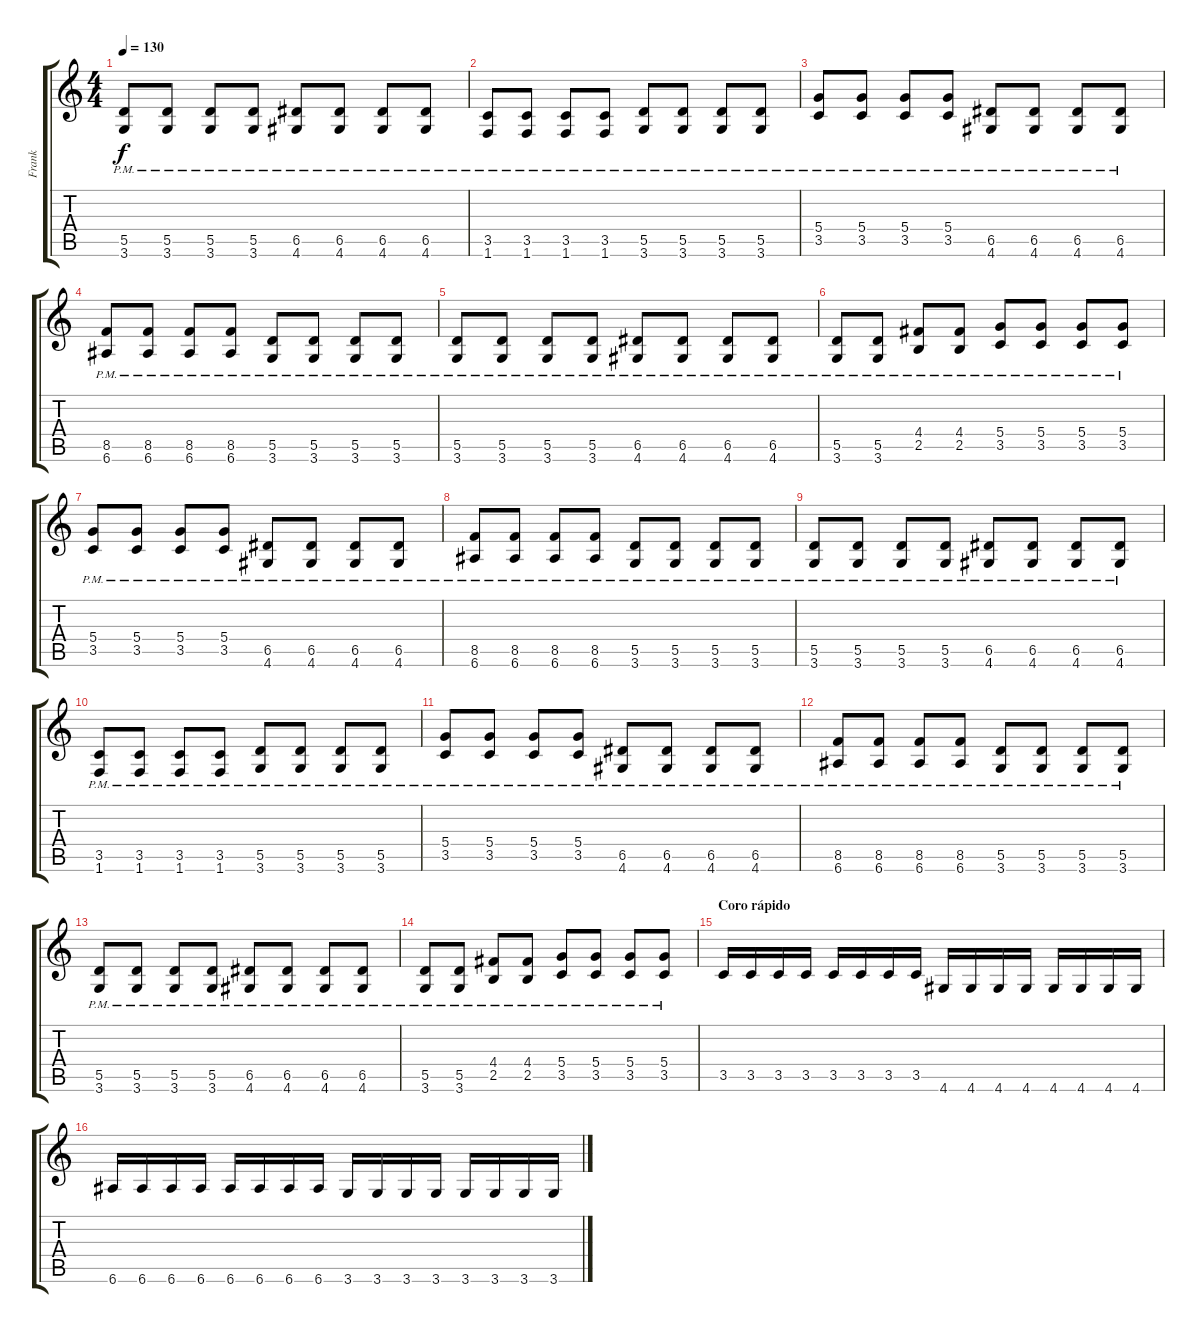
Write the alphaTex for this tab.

\track ("Frank" "Frank") {instrument distortionguitar}
\staff {score tabs}
\tuning (E4 B3 G3 D3 A2 E2) {hide}
\ts (4 4)
\tempo 130
\clef g2
\ks c
(5.5{pm} 3.6).8{dy f} (5.5{pm} 3.6).8 (5.5{pm} 3.6).8 (5.5{pm} 3.6).8 (6.5{pm} 4.6).8 (6.5{pm} 4.6).8 (6.5{pm} 4.6).8 (6.5{pm} 4.6).8 |
(3.5{pm} 1.6).8 (3.5{pm} 1.6).8 (3.5{pm} 1.6).8 (3.5{pm} 1.6).8 (5.5{pm} 3.6).8 (5.5{pm} 3.6).8 (5.5{pm} 3.6).8 (5.5{pm} 3.6).8 |
(5.4{pm} 3.5).8 (5.4{pm} 3.5).8 (5.4{pm} 3.5).8 (5.4{pm} 3.5).8 (6.5{pm} 4.6).8 (6.5{pm} 4.6).8 (6.5{pm} 4.6).8 (6.5{pm} 4.6).8 |
(8.5{pm} 6.6).8 (8.5{pm} 6.6).8 (8.5{pm} 6.6).8 (8.5{pm} 6.6).8 (5.5{pm} 3.6).8 (5.5{pm} 3.6).8 (5.5{pm} 3.6).8 (5.5{pm} 3.6).8 |
(5.5{pm} 3.6).8 (5.5{pm} 3.6).8 (5.5{pm} 3.6).8 (5.5{pm} 3.6).8 (6.5{pm} 4.6).8 (6.5{pm} 4.6).8 (6.5{pm} 4.6).8 (6.5{pm} 4.6).8 |
(5.5{pm} 3.6).8 (5.5{pm} 3.6).8 (4.4{pm} 2.5).8 (4.4{pm} 2.5).8 (5.4{pm} 3.5).8 (5.4{pm} 3.5).8 (5.4{pm} 3.5).8 (5.4{pm} 3.5).8 |
(5.4{pm} 3.5).8 (5.4{pm} 3.5).8 (5.4{pm} 3.5).8 (5.4{pm} 3.5).8 (6.5{pm} 4.6).8 (6.5{pm} 4.6).8 (6.5{pm} 4.6).8 (6.5{pm} 4.6).8 |
(8.5{pm} 6.6).8 (8.5{pm} 6.6).8 (8.5{pm} 6.6).8 (8.5{pm} 6.6).8 (5.5{pm} 3.6).8 (5.5{pm} 3.6).8 (5.5{pm} 3.6).8 (5.5{pm} 3.6).8 |
(5.5{pm} 3.6).8 (5.5{pm} 3.6).8 (5.5{pm} 3.6).8 (5.5{pm} 3.6).8 (6.5{pm} 4.6).8 (6.5{pm} 4.6).8 (6.5{pm} 4.6).8 (6.5{pm} 4.6).8 |
(3.5{pm} 1.6).8 (3.5{pm} 1.6).8 (3.5{pm} 1.6).8 (3.5{pm} 1.6).8 (5.5{pm} 3.6).8 (5.5{pm} 3.6).8 (5.5{pm} 3.6).8 (5.5{pm} 3.6).8 |
(5.4{pm} 3.5).8 (5.4{pm} 3.5).8 (5.4{pm} 3.5).8 (5.4{pm} 3.5).8 (6.5{pm} 4.6).8 (6.5{pm} 4.6).8 (6.5{pm} 4.6).8 (6.5{pm} 4.6).8 |
(8.5{pm} 6.6).8 (8.5{pm} 6.6).8 (8.5{pm} 6.6).8 (8.5{pm} 6.6).8 (5.5{pm} 3.6).8 (5.5{pm} 3.6).8 (5.5{pm} 3.6).8 (5.5{pm} 3.6).8 |
(5.5{pm} 3.6).8 (5.5{pm} 3.6).8 (5.5{pm} 3.6).8 (5.5{pm} 3.6).8 (6.5{pm} 4.6).8 (6.5{pm} 4.6).8 (6.5{pm} 4.6).8 (6.5{pm} 4.6).8 |
(5.5{pm} 3.6).8 (5.5{pm} 3.6).8 (4.4{pm} 2.5).8 (4.4{pm} 2.5).8 (5.4{pm} 3.5).8 (5.4{pm} 3.5).8 (5.4{pm} 3.5).8 (5.4{pm} 3.5).8 |
\section ("" "Coro rápido")
3.5.16 3.5.16 3.5.16 3.5.16 3.5.16 3.5.16 3.5.16 3.5.16 4.6.16 4.6.16 4.6.16 4.6.16 4.6.16 4.6.16 4.6.16 4.6.16 |
6.6.16 6.6.16 6.6.16 6.6.16 6.6.16 6.6.16 6.6.16 6.6.16 3.6.16 3.6.16 3.6.16 3.6.16 3.6.16 3.6.16 3.6.16 3.6.16
